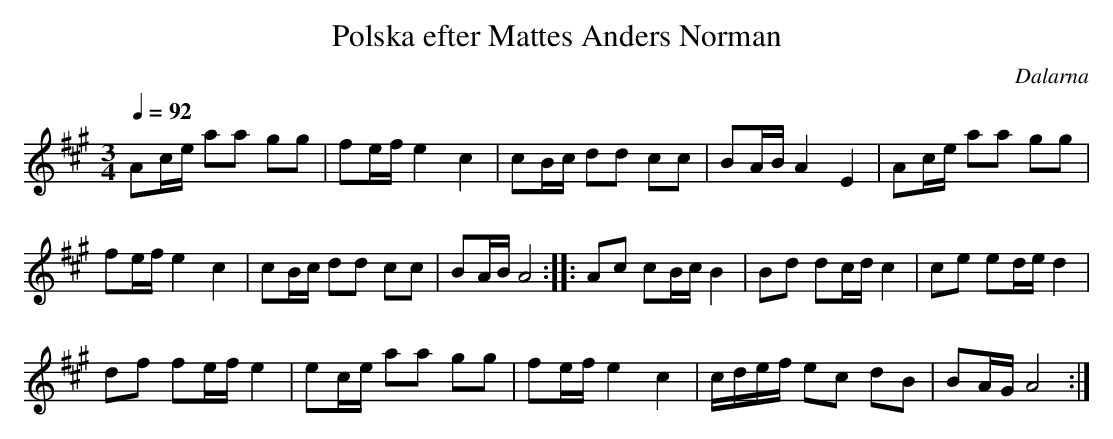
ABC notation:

X:1
T:Polska efter Mattes Anders Norman
O:Dalarna
Q:1/4=92
M:3/4
L:1/8
K:A
Ac/e/ aa gg | fe/f/ e2 c2 | cB/c/ dd cc | BA/B/ A2 E2 | Ac/e/ aa gg |
fe/f/ e2 c2 | cB/c/ dd cc | BA/B/ A4 :: Ac cB/c/ B2 | Bd dc/d/ c2 | ce ed/e/ d2 |
df fe/f/ e2 | ec/e/ aa gg | fe/f/ e2 c2 | c/d/e/f/ ec dB | BA/G/ A4 :|]
